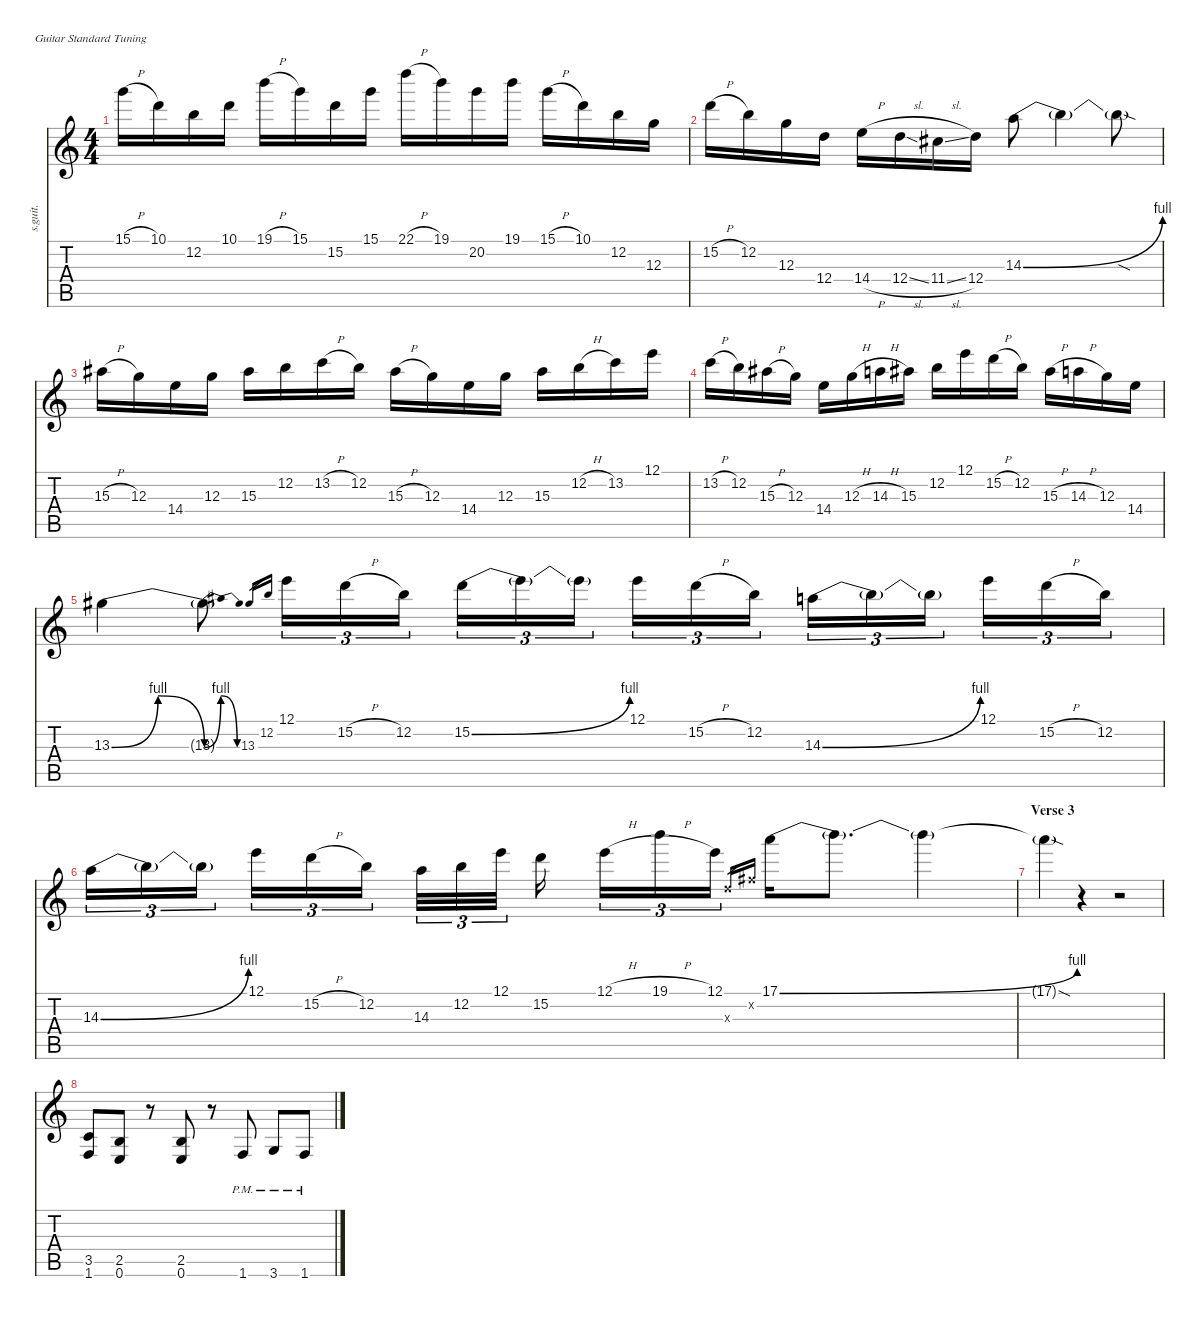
\defaultSystemsLayout 4
\hideDynamics
\bracketExtendMode nobrackets
\track ("Marty Friedman" "s.guit.") {instrument distortionguitar}
\staff {score tabs}
\tuning (E4 B3 G3 D3 A2 E2)
\ts (4 4)
\tempo (140 hide)
\clef g2
\ks c
15.1{h}.16{lyrics (0 "") lyrics (1 "") lyrics (2 "") lyrics (3 "") lyrics (4 "") dy f} 10.1.16{lyrics (0 "") lyrics (1 "") lyrics (2 "") lyrics (3 "") lyrics (4 "")} 12.2.16{lyrics (0 "") lyrics (1 "") lyrics (2 "") lyrics (3 "") lyrics (4 "")} 10.1.16{lyrics (0 "") lyrics (1 "") lyrics (2 "") lyrics (3 "") lyrics (4 "")} 19.1{h}.16{lyrics (0 "") lyrics (1 "") lyrics (2 "") lyrics (3 "") lyrics (4 "")} 15.1.16{lyrics (0 "") lyrics (1 "") lyrics (2 "") lyrics (3 "") lyrics (4 "")} 15.2.16{lyrics (0 "") lyrics (1 "") lyrics (2 "") lyrics (3 "") lyrics (4 "")} 15.1.16{lyrics (0 "") lyrics (1 "") lyrics (2 "") lyrics (3 "") lyrics (4 "")} 22.1{h}.16{lyrics (0 "") lyrics (1 "") lyrics (2 "") lyrics (3 "") lyrics (4 "")} 19.1.16{lyrics (0 "") lyrics (1 "") lyrics (2 "") lyrics (3 "") lyrics (4 "")} 20.2.16{lyrics (0 "") lyrics (1 "") lyrics (2 "") lyrics (3 "") lyrics (4 "")} 19.1.16{lyrics (0 "") lyrics (1 "") lyrics (2 "") lyrics (3 "") lyrics (4 "")} 15.1{h}.16{lyrics (0 "") lyrics (1 "") lyrics (2 "") lyrics (3 "") lyrics (4 "")} 10.1.16{lyrics (0 "") lyrics (1 "") lyrics (2 "") lyrics (3 "") lyrics (4 "")} 12.2.16{lyrics (0 "") lyrics (1 "") lyrics (2 "") lyrics (3 "") lyrics (4 "")} 12.3.16{lyrics (0 "") lyrics (1 "") lyrics (2 "") lyrics (3 "") lyrics (4 "")} |
15.2{h}.16{lyrics (0 "") lyrics (1 "") lyrics (2 "") lyrics (3 "") lyrics (4 "")} 12.2.16{lyrics (0 "") lyrics (1 "") lyrics (2 "") lyrics (3 "") lyrics (4 "")} 12.3.16{lyrics (0 "") lyrics (1 "") lyrics (2 "") lyrics (3 "") lyrics (4 "")} 12.4.16{lyrics (0 "") lyrics (1 "") lyrics (2 "") lyrics (3 "") lyrics (4 "")} 14.4{h}.16{lyrics (0 "") lyrics (1 "") lyrics (2 "") lyrics (3 "") lyrics (4 "")} 12.4{sl}.16{lyrics (0 "") lyrics (1 "") lyrics (2 "") lyrics (3 "") lyrics (4 "")} 11.4{sl acc #}.16{lyrics (0 "") lyrics (1 "") lyrics (2 "") lyrics (3 "") lyrics (4 "")} 12.4.16{lyrics (0 "") lyrics (1 "") lyrics (2 "") lyrics (3 "") lyrics (4 "")} 14.3{be (bend 0 0 36 4)}.8{lyrics (0 "") lyrics (1 "") lyrics (2 "") lyrics (3 "") lyrics (4 "")} 14.3{t}.4{lyrics (0 "") lyrics (1 "") lyrics (2 "") lyrics (3 "") lyrics (4 "")} 14.3{sod t}.8{lyrics (0 "") lyrics (1 "") lyrics (2 "") lyrics (3 "") lyrics (4 "")} |
15.3{h acc #}.16{lyrics (0 "") lyrics (1 "") lyrics (2 "") lyrics (3 "") lyrics (4 "")} 12.3.16{lyrics (0 "") lyrics (1 "") lyrics (2 "") lyrics (3 "") lyrics (4 "")} 14.4.16{lyrics (0 "") lyrics (1 "") lyrics (2 "") lyrics (3 "") lyrics (4 "")} 12.3.16{lyrics (0 "") lyrics (1 "") lyrics (2 "") lyrics (3 "") lyrics (4 "")} 15.3{acc #}.16{lyrics (0 "") lyrics (1 "") lyrics (2 "") lyrics (3 "") lyrics (4 "")} 12.2.16{lyrics (0 "") lyrics (1 "") lyrics (2 "") lyrics (3 "") lyrics (4 "")} 13.2{h}.16{lyrics (0 "") lyrics (1 "") lyrics (2 "") lyrics (3 "") lyrics (4 "")} 12.2.16{lyrics (0 "") lyrics (1 "") lyrics (2 "") lyrics (3 "") lyrics (4 "")} 15.3{h acc #}.16{lyrics (0 "") lyrics (1 "") lyrics (2 "") lyrics (3 "") lyrics (4 "")} 12.3.16{lyrics (0 "") lyrics (1 "") lyrics (2 "") lyrics (3 "") lyrics (4 "")} 14.4.16{lyrics (0 "") lyrics (1 "") lyrics (2 "") lyrics (3 "") lyrics (4 "")} 12.3.16{lyrics (0 "") lyrics (1 "") lyrics (2 "") lyrics (3 "") lyrics (4 "")} 15.3{acc #}.16{lyrics (0 "") lyrics (1 "") lyrics (2 "") lyrics (3 "") lyrics (4 "")} 12.2{h}.16{lyrics (0 "") lyrics (1 "") lyrics (2 "") lyrics (3 "") lyrics (4 "")} 13.2.16{lyrics (0 "") lyrics (1 "") lyrics (2 "") lyrics (3 "") lyrics (4 "")} 12.1.16{lyrics (0 "") lyrics (1 "") lyrics (2 "") lyrics (3 "") lyrics (4 "")} |
13.2{h}.16{lyrics (0 "") lyrics (1 "") lyrics (2 "") lyrics (3 "") lyrics (4 "")} 12.2.16{lyrics (0 "") lyrics (1 "") lyrics (2 "") lyrics (3 "") lyrics (4 "")} 15.3{h acc #}.16{lyrics (0 "") lyrics (1 "") lyrics (2 "") lyrics (3 "") lyrics (4 "")} 12.3.16{lyrics (0 "") lyrics (1 "") lyrics (2 "") lyrics (3 "") lyrics (4 "")} 14.4.16{lyrics (0 "") lyrics (1 "") lyrics (2 "") lyrics (3 "") lyrics (4 "")} 12.3{h}.16{lyrics (0 "") lyrics (1 "") lyrics (2 "") lyrics (3 "") lyrics (4 "")} 14.3{h}.16{lyrics (0 "") lyrics (1 "") lyrics (2 "") lyrics (3 "") lyrics (4 "")} 15.3{acc #}.16{lyrics (0 "") lyrics (1 "") lyrics (2 "") lyrics (3 "") lyrics (4 "")} 12.2.16{lyrics (0 "") lyrics (1 "") lyrics (2 "") lyrics (3 "") lyrics (4 "")} 12.1.16{lyrics (0 "") lyrics (1 "") lyrics (2 "") lyrics (3 "") lyrics (4 "")} 15.2{h}.16{lyrics (0 "") lyrics (1 "") lyrics (2 "") lyrics (3 "") lyrics (4 "")} 12.2.16{lyrics (0 "") lyrics (1 "") lyrics (2 "") lyrics (3 "") lyrics (4 "")} 15.3{h acc #}.16{lyrics (0 "") lyrics (1 "") lyrics (2 "") lyrics (3 "") lyrics (4 "")} 14.3{h}.16{lyrics (0 "") lyrics (1 "") lyrics (2 "") lyrics (3 "") lyrics (4 "")} 12.3.16{lyrics (0 "") lyrics (1 "") lyrics (2 "") lyrics (3 "") lyrics (4 "")} 14.4.16{lyrics (0 "") lyrics (1 "") lyrics (2 "") lyrics (3 "") lyrics (4 "")} |
13.3{be (bendrelease 0 0 19.8 4 34.8 4 34.8 0) acc #}.4{lyrics (0 "") lyrics (1 "") lyrics (2 "") lyrics (3 "") lyrics (4 "")} 13.3{be (bendrelease 0 0 30 4 30 4 60 0) t acc #}.8{lyrics (0 "") lyrics (1 "") lyrics (2 "") lyrics (3 "") lyrics (4 "")} 13.3{acc #}.16{lyrics (0 "") lyrics (1 "") lyrics (2 "") lyrics (3 "") lyrics (4 "") gr} 12.2.16{lyrics (0 "") lyrics (1 "") lyrics (2 "") lyrics (3 "") lyrics (4 "") gr} 12.1.16{tu (3 2) lyrics (0 "") lyrics (1 "") lyrics (2 "") lyrics (3 "") lyrics (4 "")} 15.2{h}.16{tu (3 2) lyrics (0 "") lyrics (1 "") lyrics (2 "") lyrics (3 "") lyrics (4 "")} 12.2.16{tu (3 2) lyrics (0 "") lyrics (1 "") lyrics (2 "") lyrics (3 "") lyrics (4 "")} 15.2{be (bend 0 0 45 4)}.16{tu (3 2) lyrics (0 "") lyrics (1 "") lyrics (2 "") lyrics (3 "") lyrics (4 "")} 15.2{t}.16{tu (3 2) lyrics (0 "") lyrics (1 "") lyrics (2 "") lyrics (3 "") lyrics (4 "")} 15.2{t}.16{tu (3 2) lyrics (0 "") lyrics (1 "") lyrics (2 "") lyrics (3 "") lyrics (4 "")} 12.1.16{tu (3 2) lyrics (0 "") lyrics (1 "") lyrics (2 "") lyrics (3 "") lyrics (4 "")} 15.2{h}.16{tu (3 2) lyrics (0 "") lyrics (1 "") lyrics (2 "") lyrics (3 "") lyrics (4 "")} 12.2.16{tu (3 2) lyrics (0 "") lyrics (1 "") lyrics (2 "") lyrics (3 "") lyrics (4 "")} 14.3{be (bend 0 0 60 4)}.16{tu (3 2) lyrics (0 "") lyrics (1 "") lyrics (2 "") lyrics (3 "") lyrics (4 "")} 14.3{t}.16{tu (3 2) lyrics (0 "") lyrics (1 "") lyrics (2 "") lyrics (3 "") lyrics (4 "")} 14.3{t}.16{tu (3 2) lyrics (0 "") lyrics (1 "") lyrics (2 "") lyrics (3 "") lyrics (4 "")} 12.1.16{tu (3 2) lyrics (0 "") lyrics (1 "") lyrics (2 "") lyrics (3 "") lyrics (4 "")} 15.2{h}.16{tu (3 2) lyrics (0 "") lyrics (1 "") lyrics (2 "") lyrics (3 "") lyrics (4 "")} 12.2.16{tu (3 2) lyrics (0 "") lyrics (1 "") lyrics (2 "") lyrics (3 "") lyrics (4 "")} |
14.3{be (bend 0 0 60 4)}.16{tu (3 2) lyrics (0 "") lyrics (1 "") lyrics (2 "") lyrics (3 "") lyrics (4 "")} 14.3{t}.16{tu (3 2) lyrics (0 "") lyrics (1 "") lyrics (2 "") lyrics (3 "") lyrics (4 "")} 14.3{t}.16{tu (3 2) lyrics (0 "") lyrics (1 "") lyrics (2 "") lyrics (3 "") lyrics (4 "")} 12.1.16{tu (3 2) lyrics (0 "") lyrics (1 "") lyrics (2 "") lyrics (3 "") lyrics (4 "")} 15.2{h}.16{tu (3 2) lyrics (0 "") lyrics (1 "") lyrics (2 "") lyrics (3 "") lyrics (4 "")} 12.2.16{tu (3 2) lyrics (0 "") lyrics (1 "") lyrics (2 "") lyrics (3 "") lyrics (4 "")} 14.3.32{tu (3 2) lyrics (0 "") lyrics (1 "") lyrics (2 "") lyrics (3 "") lyrics (4 "")} 12.2.32{tu (3 2) lyrics (0 "") lyrics (1 "") lyrics (2 "") lyrics (3 "") lyrics (4 "")} 12.1.32{tu (3 2) lyrics (0 "") lyrics (1 "") lyrics (2 "") lyrics (3 "") lyrics (4 "")} 15.2.16{lyrics (0 "") lyrics (1 "") lyrics (2 "") lyrics (3 "") lyrics (4 "")} 12.1{h}.16{tu (3 2) lyrics (0 "") lyrics (1 "") lyrics (2 "") lyrics (3 "") lyrics (4 "")} 19.1{h}.16{tu (3 2) lyrics (0 "") lyrics (1 "") lyrics (2 "") lyrics (3 "") lyrics (4 "")} 12.1.16{tu (3 2) lyrics (0 "") lyrics (1 "") lyrics (2 "") lyrics (3 "") lyrics (4 "")} 7.3{x}.16{lyrics (0 "") lyrics (1 "") lyrics (2 "") lyrics (3 "") lyrics (4 "") gr} 7.2{x acc #}.16{lyrics (0 "") lyrics (1 "") lyrics (2 "") lyrics (3 "") lyrics (4 "") gr} 17.1{be (bend 0 0 60 4)}.16{lyrics (0 "") lyrics (1 "") lyrics (2 "") lyrics (3 "") lyrics (4 "")} 17.1{t}.8{d lyrics (0 "") lyrics (1 "") lyrics (2 "") lyrics (3 "") lyrics (4 "")} 17.1{t}.4{lyrics (0 "") lyrics (1 "") lyrics (2 "") lyrics (3 "") lyrics (4 "")} |
\section ("" "Verse 3")
17.1{sod t}.4{lyrics (0 "") lyrics (1 "") lyrics (2 "") lyrics (3 "") lyrics (4 "") dy mp} r.4 r.2 |
(3.5 1.6).8{lyrics (0 "") lyrics (1 "") lyrics (2 "") lyrics (3 "") lyrics (4 "") dy f} (2.5 0.6).8{lyrics (0 "") lyrics (1 "") lyrics (2 "") lyrics (3 "") lyrics (4 "")} r.8 (2.5 0.6).8{lyrics (0 "") lyrics (1 "") lyrics (2 "") lyrics (3 "") lyrics (4 "")} r.8 1.6{pm}.8{lyrics (0 "") lyrics (1 "") lyrics (2 "") lyrics (3 "") lyrics (4 "")} 3.6{pm}.8{lyrics (0 "") lyrics (1 "") lyrics (2 "") lyrics (3 "") lyrics (4 "")} 1.6{pm}.8{lyrics (0 "") lyrics (1 "") lyrics (2 "") lyrics (3 "") lyrics (4 "")}
